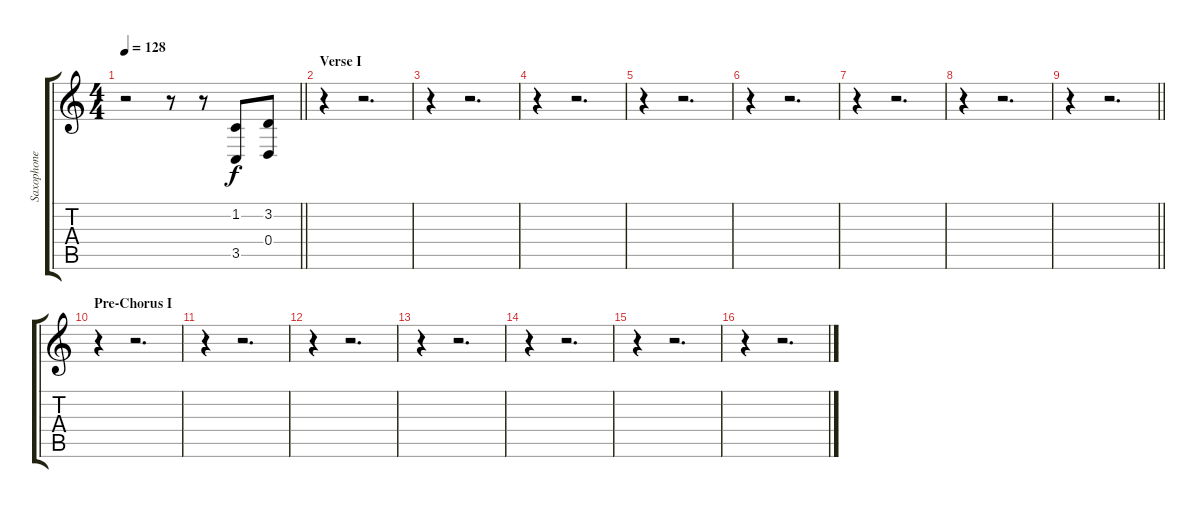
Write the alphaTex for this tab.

\track ("Saxophone" "Saxophone") {instrument baritonesax}
\staff {score tabs}
\tuning (E4 B3 G3 D3 A2 E2) {hide}
\ts (4 4)
\tempo 128
\clef g2
\barLineRight lightlight
\ks c
r.2{dy f} r.8 r.8 (1.2 3.5).8 (3.2 0.4).8 |
\section ("" "Verse I")
r.4 r.2{d} |
r.4 r.2{d} |
r.4 r.2{d} |
r.4 r.2{d} |
r.4 r.2{d} |
r.4 r.2{d} |
r.4 r.2{d} |
\barLineRight lightlight
r.4 r.2{d} |
\section ("" "Pre-Chorus I")
r.4 r.2{d} |
r.4 r.2{d} |
r.4 r.2{d} |
r.4 r.2{d} |
r.4 r.2{d} |
r.4 r.2{d} |
r.4 r.2{d}
